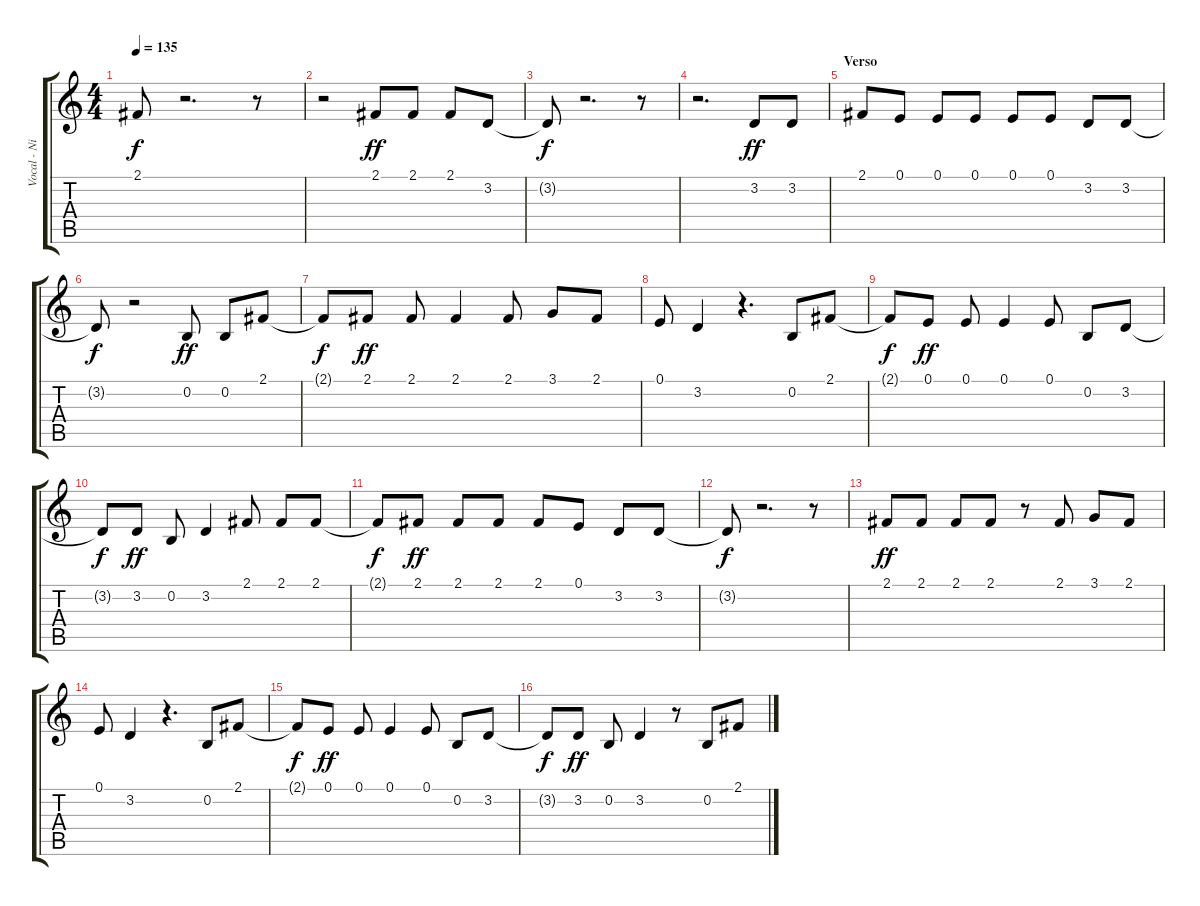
\track ("Vocal - Nikola" "Vocal - Ni") {instrument flute}
\staff {score tabs}
\tuning (E4 B3 G3 D3 A2 E2) {hide}
\ts (4 4)
\tempo 135
\clef g2
\ks c
2.1{t}.8{dy f} r.2{d} r.8 |
r.2 2.1.8{dy ff} 2.1.8 2.1.8 3.2.8 |
3.2{t}.8{dy f} r.2{d} r.8 |
r.2{d} 3.2.8{dy ff} 3.2.8 |
\section ("" "Verso")
2.1.8 0.1.8 0.1.8 0.1.8 0.1.8 0.1.8 3.2.8 3.2.8 |
3.2{t}.8{dy f} r.2 0.2.8{dy ff} 0.2.8 2.1.8 |
2.1{t}.8{dy f} 2.1.8{dy ff} 2.1.8 2.1.4 2.1.8 3.1.8 2.1.8 |
0.1.8 3.2.4 r.4{d} 0.2.8 2.1.8 |
2.1{t}.8{dy f} 0.1.8{dy ff} 0.1.8 0.1.4 0.1.8 0.2.8 3.2.8 |
3.2{t}.8{dy f} 3.2.8{dy ff} 0.2.8 3.2.4 2.1.8 2.1.8 2.1.8 |
2.1{t}.8{dy f} 2.1.8{dy ff} 2.1.8 2.1.8 2.1.8 0.1.8 3.2.8 3.2.8 |
3.2{t}.8{dy f} r.2{d} r.8 |
2.1.8{dy ff} 2.1.8 2.1.8 2.1.8 r.8 2.1.8 3.1.8 2.1.8 |
0.1.8 3.2.4 r.4{d} 0.2.8 2.1.8 |
2.1{t}.8{dy f} 0.1.8{dy ff} 0.1.8 0.1.4 0.1.8 0.2.8 3.2.8 |
3.2{t}.8{dy f} 3.2.8{dy ff} 0.2.8 3.2.4 r.8 0.2.8 2.1.8
